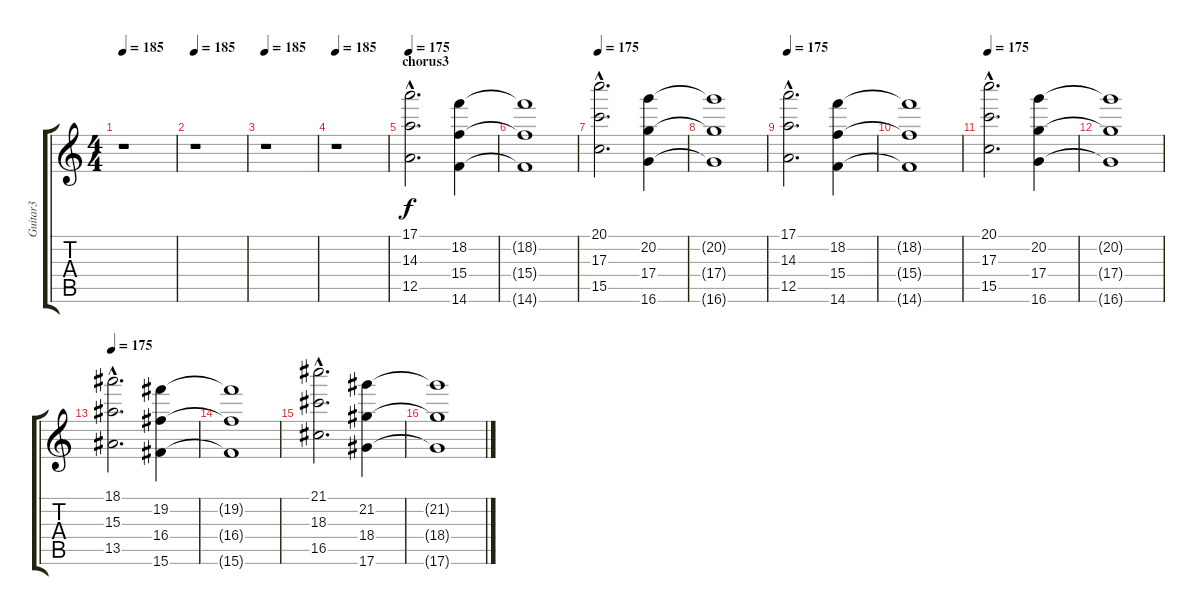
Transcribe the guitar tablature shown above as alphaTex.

\track ("Guitar3" "Guitar3") {instrument distortionguitar}
\staff {score tabs}
\tuning (E4 B3 G3 D3 A2 Eb2) {hide}
\ts (4 4)
\tempo 185
\clef g2
\ks c
r.1{dy f} |
\tempo 185
r.1 |
\tempo 185
r.1 |
\tempo 185
r.1 |
\section ("" "chorus3")
\tempo 175
(17.1{hac} 14.3{hac} 12.5{hac}).2{d instrument stringensemble1} (18.2 15.4 14.6).4 |
(18.2{t} 15.4{t} 14.6{t}).1 |
\tempo 175
(20.1{hac} 17.3{hac} 15.5{hac}).2{d} (20.2 17.4 16.6).4 |
(20.2{t} 17.4{t} 16.6{t}).1 |
\tempo 175
(17.1{hac} 14.3{hac} 12.5{hac}).2{d instrument stringensemble1} (18.2 15.4 14.6).4 |
(18.2{t} 15.4{t} 14.6{t}).1 |
\tempo 175
(20.1{hac} 17.3{hac} 15.5{hac}).2{d} (20.2 17.4 16.6).4 |
(20.2{t} 17.4{t} 16.6{t}).1 |
\tempo 175
(18.1{hac} 15.3{hac} 13.5{hac}).2{d instrument stringensemble1} (19.2 16.4 15.6).4 |
(19.2{t} 16.4{t} 15.6{t}).1 |
(21.1{hac} 18.3{hac} 16.5{hac}).2{d} (21.2 18.4 17.6).4 |
(21.2{t} 18.4{t} 17.6{t}).1
